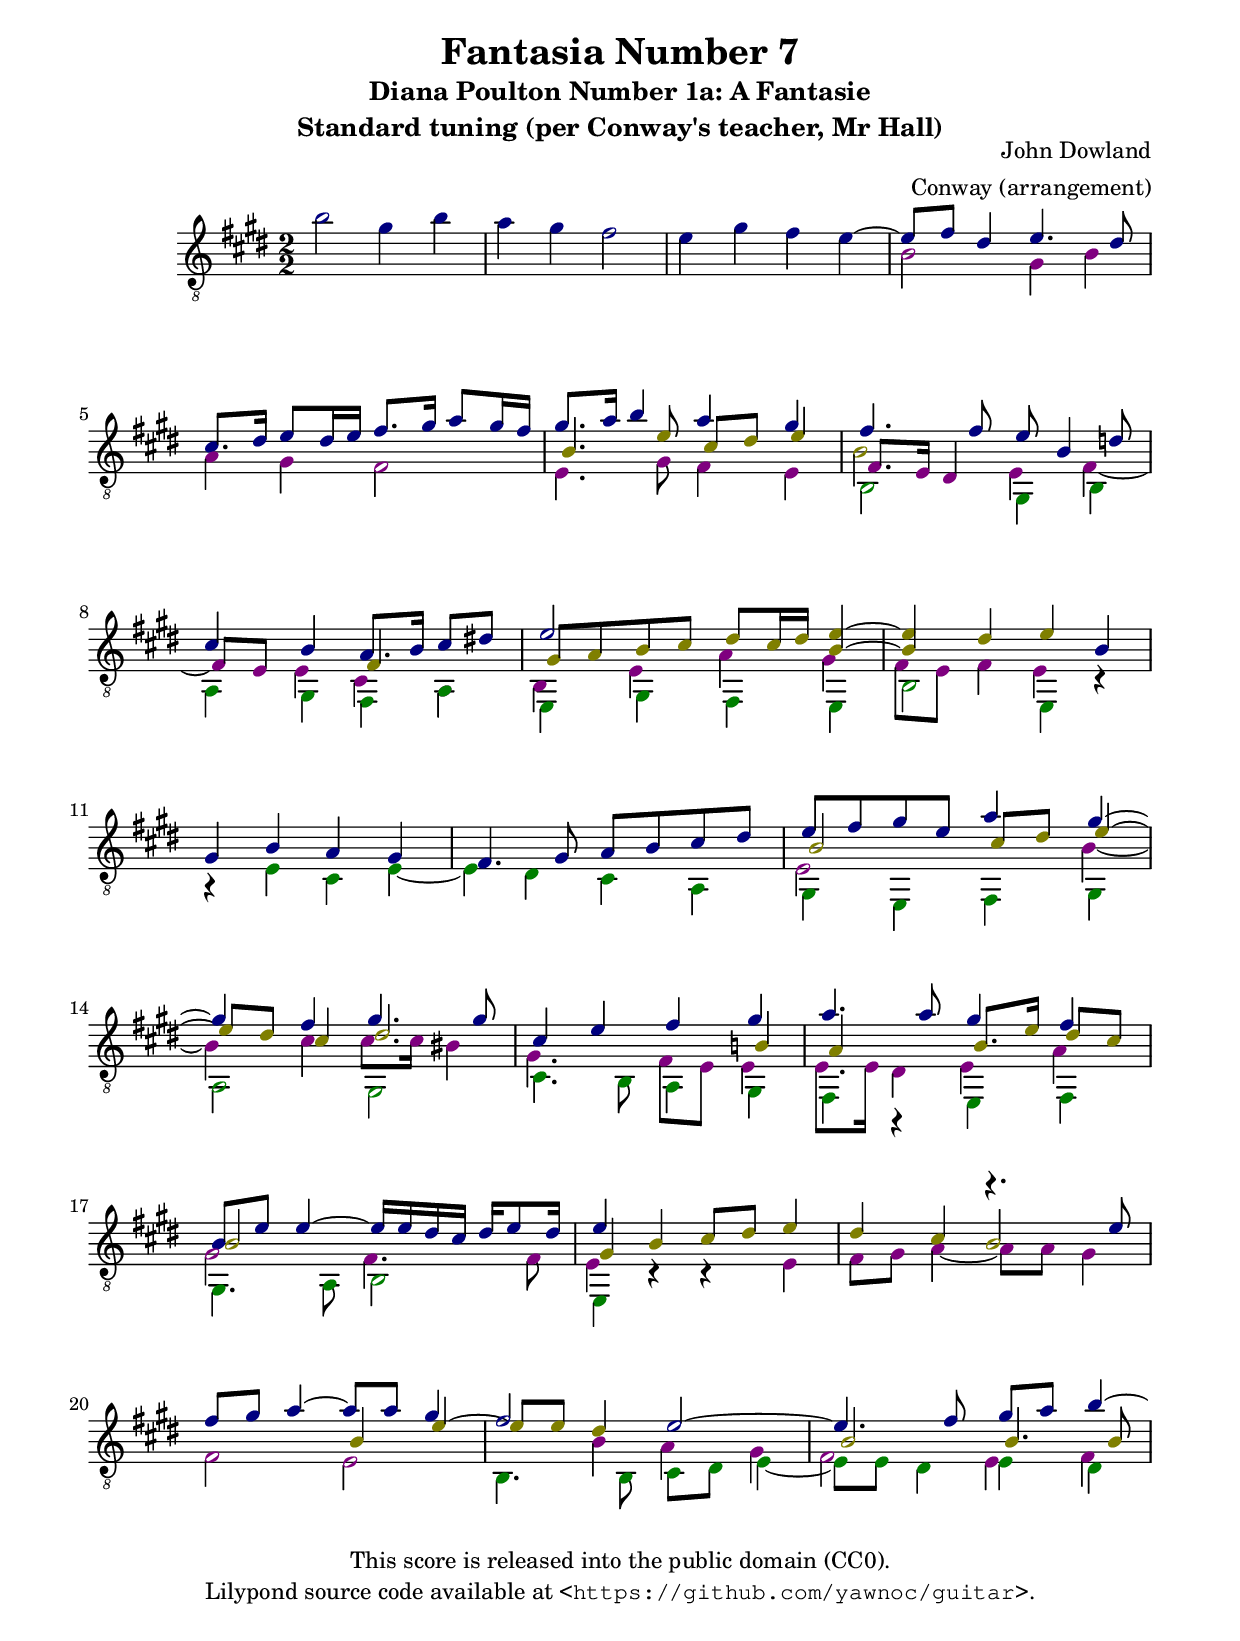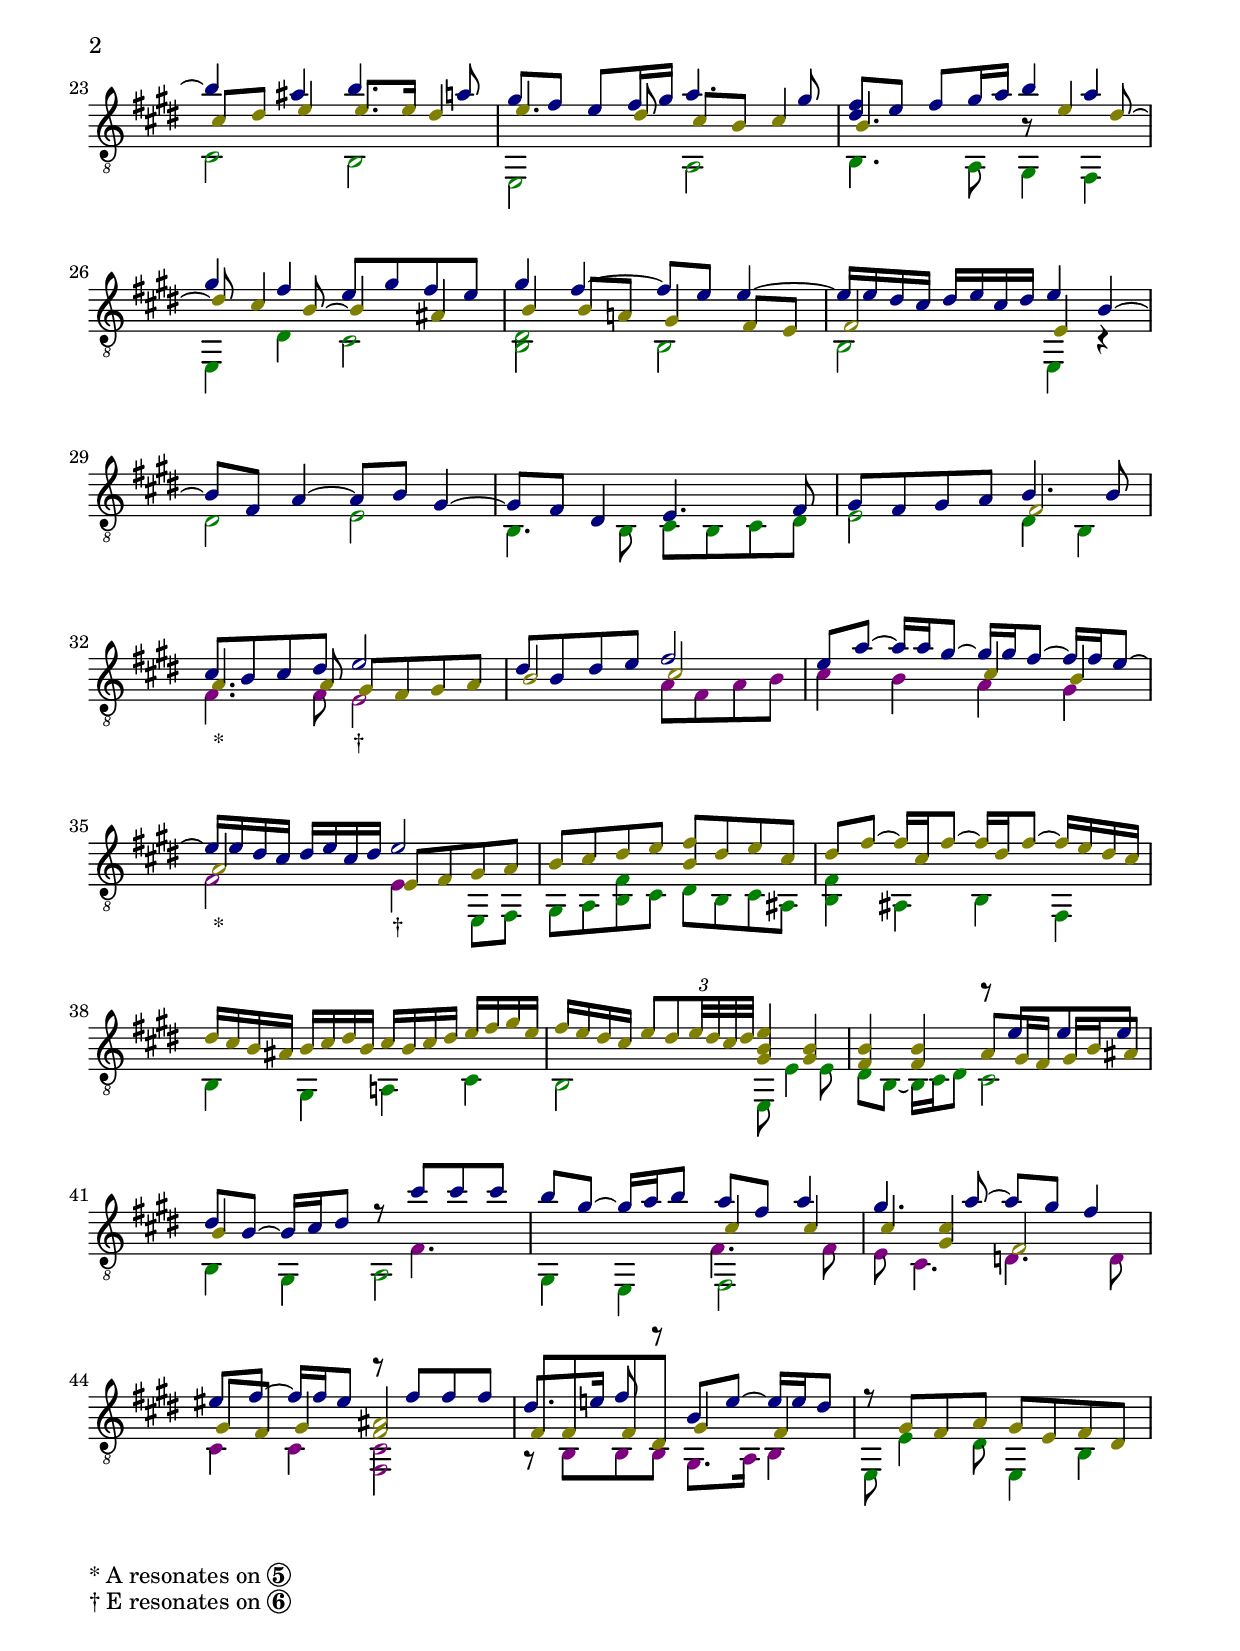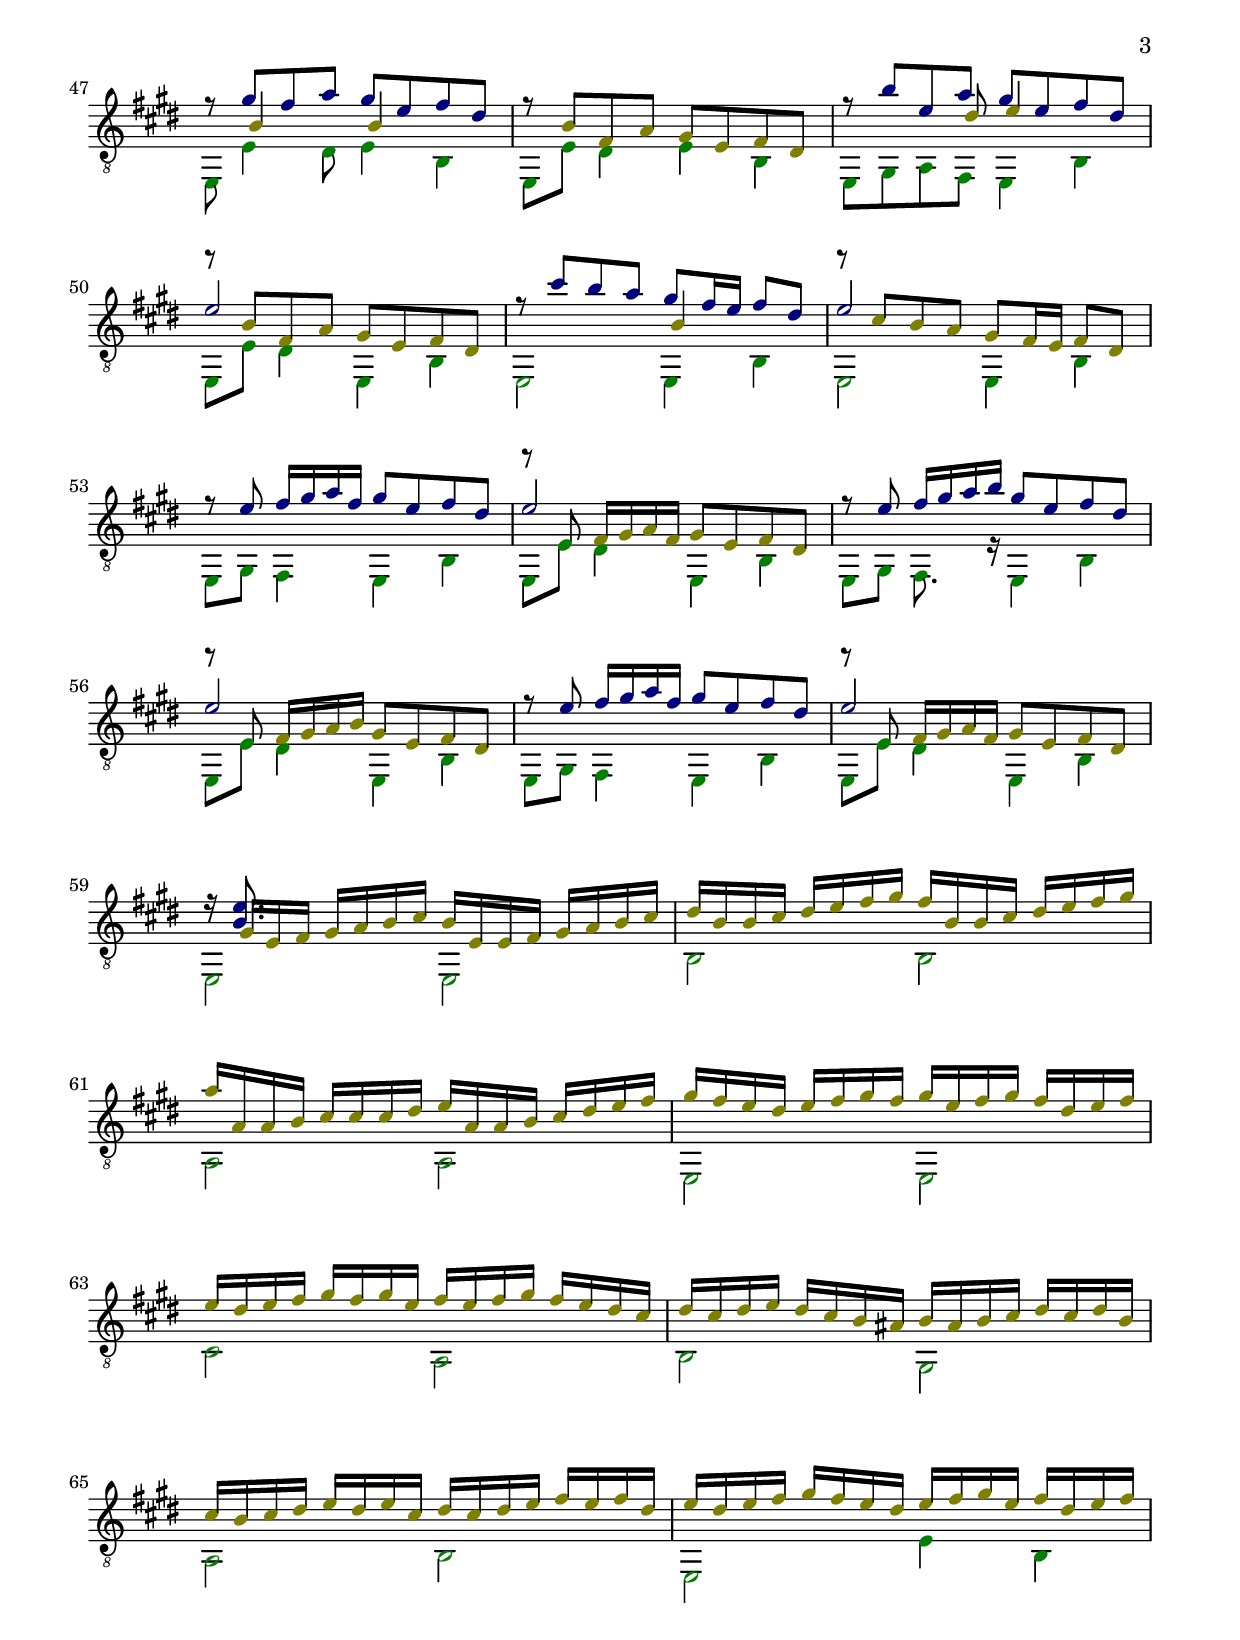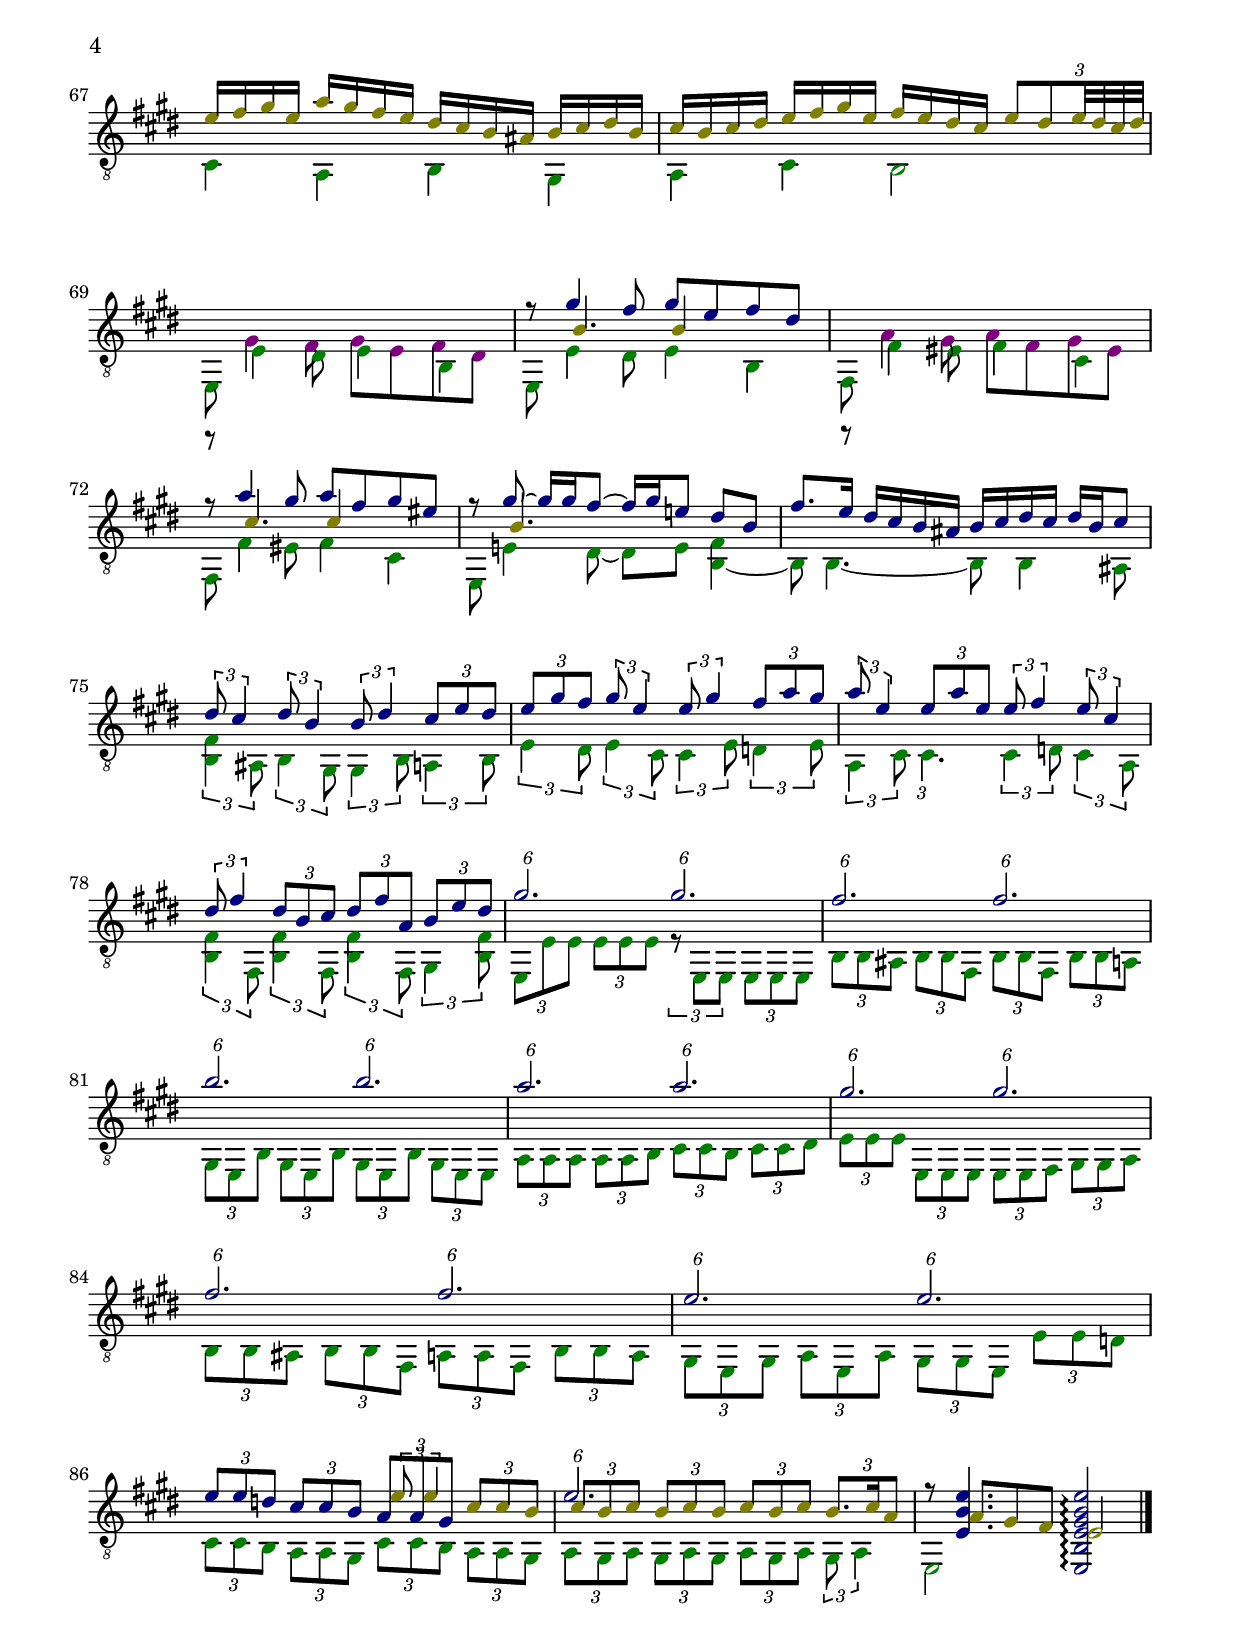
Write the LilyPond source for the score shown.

\version "2.18.2"


%%%%%%%%%%%%%%%%%%%%%%%%%%%%%%%%%%%%%%%%%%%%%%%%%%%%%%%%%%%%%%%%
% General
%%%%%%%%%%%%%%%%%%%%%%%%%%%%%%%%%%%%%%%%%%%%%%%%%%%%%%%%%%%%%%%%

\paper {
  top-margin = 1.5\cm
  left-margin = 1.5\cm
  right-margin = 1.5\cm
  bottom-margin = 1.5\cm
  ragged-last-bottom = ##f
  footnote-separator-markup = \markup { \vspace #1.5 }
}

globalSettings = {
  \accidentalStyle modern
  \compressFullBarRests
  \mergeDifferentlyHeadedOn
  \mergeDifferentlyDottedOn
  \numericTimeSignature
  \pointAndClickOff
  \override TextScript.extra-offset = #'(0 . 0.7)
  \override Score.FootnoteItem.annotation-line = ##f
}

origin-url = "https://github.com/yawnoc/guitar"

\header {
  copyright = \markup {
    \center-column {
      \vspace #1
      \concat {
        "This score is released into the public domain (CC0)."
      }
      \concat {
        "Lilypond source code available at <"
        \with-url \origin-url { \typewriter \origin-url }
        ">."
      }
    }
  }
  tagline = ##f
}

triplet = #(define-music-function
  (parser location music) (ly:music?)
  #{
    \tuplet 3/2 { $music }
  #}
)

tripletDuple = #(define-music-function
  (parser location music) (ly:music?)
  #{
    \tuplet 6/4 { $music }
  #}
)

overrideBeamedStemLengths = #(define-scheme-function
  (parser location lengths) (list?)
  #{
    \override Stem.details.beamed-lengths = $lengths
  #}
)
revertBeamedStemLengths = { \revert Stem.details.beamed-lengths }

overrideBeamVerticalPositions = #(define-scheme-function
  (parser location positions) (pair?)
  #{
    \override Beam.positions = $positions
  #}
)

%%%%%%%%%%%%%%%%%%%%%%%%%%%%%%%%%%%%%%%%%%%%%%%%%%%%%%%%%%%%%%%%
% Semantic bar lines
%%%%%%%%%%%%%%%%%%%%%%%%%%%%%%%%%%%%%%%%%%%%%%%%%%%%%%%%%%%%%%%%

barLineGoto = { \bar "||" }
barLineKeyChange = { \bar "||" }
barLineEnd = { \bar "|." }

%%%%%%%%%%%%%%%%%%%%%%%%%%%%%%%%%%%%%%%%%%%%%%%%%%%%%%%%%%%%%%%%
% Guitar notation
%%%%%%%%%%%%%%%%%%%%%%%%%%%%%%%%%%%%%%%%%%%%%%%%%%%%%%%%%%%%%%%%

stringNumbersAbove = { \set stringNumberOrientations = #'(up) }
stringNumbersBelow = { \set stringNumberOrientations = #'(down) }

fingeringAbove = { \set fingeringOrientations = #'(up) }
fingeringBelow = { \set fingeringOrientations = #'(down) }
fingeringAleft = { \set fingeringOrientations = #'(left) }
fingeringAright = { \set fingeringOrientations = #'(right) }

startGraceMusic = {
  <>(
  \override Fingering.font-size = -6
}
stopGraceMusic = {
  \revert Fingering.font-size
  <>)
}

overrideHorizontalShift = #(define-scheme-function
  (parser location distance) (number?)
  #{
    \override NoteColumn.force-hshift = $distance
  #}
)
revertHorizontalShift = { \revert NoteColumn.force-hshift }

barreSpan = #(define-music-function
  (parser location label offsetPair music)
  (string? (pair? (cons 0 0)) ly:music?)
  (let
    (
      (elements (extract-named-music music '(NoteEvent EventChord)))
    )
    (if
      (pair? elements)
      (let
        (
          (first-element (first elements))
          (last-element (last elements))
        )
        (set!
          (ly:music-property first-element 'articulations)
          (cons
            (make-music 'TextSpanEvent 'span-direction -1)
            (ly:music-property first-element 'articulations)
          )
        )
        (set!
          (ly:music-property last-element 'articulations)
          (cons
            (make-music 'TextSpanEvent 'span-direction 1)
            (ly:music-property last-element 'articulations)
          )
        )
      )
    )
  )
  #{
    \once \override TextSpanner.font-shape = #'upright
    \once \override TextSpanner.style = #'line
    \once \override TextSpanner.extra-offset = #offsetPair
    \once \override TextSpanner.bound-details = #`(
      (left
        (text . ,#{ \markup { \raise #-0.7 { #label \hspace #0.7 }} #})
        (Y . 0)
        (padding . -0.8)
        (attach-dir . -2)
      )
      (right
        (text . ,#{ \markup { \draw-line #'(0 . -1.3) } #}) ;; draw hook
        (Y . 0)
        (padding . -0.5)
        (attach-dir . 2)
      )
    )
    \once \override TextSpanner #'after-line-breaking = #(lambda (grob)
      (let*
        (
          (originalGrob (ly:grob-original grob))
          (splitGrobs (ly:spanner-broken-into originalGrob))
        )
        (if
          (and
            (>= (length splitGrobs) 2)
            (not (eq? (car (last-pair splitGrobs)) grob))
          )
          (begin
            (ly:grob-set-nested-property! grob
              '(bound-details right text)
              #{ \markup { \draw-line #'(0 . 0) } #} ;; suppress draw hook
            )
            (ly:grob-set-property! grob
              'extra-offset
              (cons
                (car offsetPair)
                (+ (cdr offsetPair) 0.7) ;; correction for suppressed hook
              )
            )
            (ly:grob-set-nested-property! grob
              '(bound-details right padding)
              #'-3 ;; increase spanner length
            )
          )
        )
      )
    )
    $music
  #}
)

barre = #(define-scheme-function
  (parser location label) (string?)
  #{
    \markup {
      \center-align {
        \hspace #0.7
        $label
      }
    }
  #}
)

nudgeNextBarre = #(define-scheme-function
  (parser location distance) (number?)
  #{
    \once \override TextScript.X-offset = $distance
  #}
)

position = #(define-scheme-function
  (parser location label) (string?)
  #{
    \markup {
      \center-align {
        \hspace #0.5
        $label
      }
    }
  #}
)

#(define-markup-command
  (markupString layout properties stringNumber) (markup?)
  (interpret-markup layout properties
    #{
      \markup \circle { \bold #stringNumber }
    #}
  )
)

#(define-markup-command
  (resonatesOn layout properties note stringNumber) (markup? markup?)
  (interpret-markup layout properties
    #{
      \markup { #note "resonates on" \markupString #stringNumber }
    #}
  )
)

%%%%%%%%%%%%%%%%%%%%%%%%%%%%%%%%%%%%%%%%%%%%%%%%%%%%%%%%%%%%%%%%
% Goto statements
%%%%%%%%%%%%%%%%%%%%%%%%%%%%%%%%%%%%%%%%%%%%%%%%%%%%%%%%%%%%%%%%

overrideGotoVisibility = {
  \once \override Score.RehearsalMark #'break-visibility = #'#(#t #t #f)
}

makeGotoMark = #(define-scheme-function
  (parser location label) (string?)
  #{
    \mark \markup { \small \italic $label }
  #}
)

simultaneousMarkSeparator = {
  \cadenzaOn
    s1073741824 % stupid, but works
  \cadenzaOff
}

coda = {
  \overrideGotoVisibility
  \mark \markup { \musicglyph #"scripts.coda" }
}

fine = {
  \overrideGotoVisibility
  \makeGotoMark Fine
}

dcAlCoda = {
  \overrideGotoVisibility
  \makeGotoMark "D.C. al Coda"
}

dcAlFine = {
  \overrideGotoVisibility
  \makeGotoMark "D.C. al Fine"
}

toCoda = {
  \overrideGotoVisibility
  \makeGotoMark "to Coda"
}



\header {
  title = "Fantasia Number 7"
  subtitle = \markup {
    \center-column {
      "Diana Poulton Number 1a: A Fantasie"
      "Standard tuning (per Conway's teacher, Mr Hall)"
    }
  }
  composer = "John Dowland"
  arranger = "Conway (arrangement)"
}


initialSignatures = {
  \clef "treble_8"
  \key e \major
  \time 2/2
  \set Timing.beamExceptions = #'()
  \set Timing.baseMoment = #(ly:make-moment 1/4)
  \set Timing.beatStructure = #'(1 1 1 1)
  \set Timing.beamExceptions = #'(
    (
      end
        .
      (
        ((1 . 8) . (4 4)) ;; quavers by fours
        ((1 . 12) . (3 3 3 3)) ;; anything shorter by beat
      )
    )
  )
}


highVoiceMusic = {
  
  \override NoteHead.color = #darkblue
  
  % Main theme high
  \barNumberCheck #1
  \relative c'' {
    \stemDown
    b2 gis4 b |
    a gis fis2 |
    e4 gis fis e~ |
    \stemUp
    e8 fis dis4 e4. dis8 |
    cis8. dis16 e8 dis16 e fis8. gis16 a8 gis16 fis |
    gis8. a16 b4 a gis |
    fis4. fis8 e8 b4 d8 |
    cis4 b a8. b16 cis8 dis |
    e2 s2 |
    s2 s4
  }
  
  % Main theme low
  \barNumberCheck #10
  \relative c' {
    b4 |
    gis b a gis |
    fis4. gis8 a b cis dis |
    e fis gis e a4 gis~ |
    gis fis gis4. gis8 |
    cis,4 e fis gis |
    a4. a8 gis4 fis |
    b,8 e e4~ e16 e dis cis dis16 e8 dis16 |
    e4
  }
  
  % Tee-tee taa high
  \barNumberCheck #18
  \relative c' {
    s4 s2 |
    s2 r4. e8 |
    fis8 gis a4~ a8 a gis4 |
    fis2 e2~ |
    e4. fis8 gis8 a b4~ |
    b ais b4. a8 |
    gis8 fis e8 fis16 gis a4. gis8 |
    <fis dis>8 e fis8 gis16 a b4 a |
    gis fis e8 gis fis e |
    gis4 fis~ fis8 e e4~ |
    e16 e dis cis dis e cis dis e4
  }
  
  % Tee-tee taa low
  \barNumberCheck #28
  \relative c' {
    b4~ |
    b8 fis a4~ a8 b gis4~ |
    gis8 fis dis4 e4. fis8 |
    gis fis gis a b4. b8 |
    cis b cis dis e2 |
    dis8 b dis e fis2 |
    e8 a~ a16 a gis8~ gis16 gis fis8~ fis16 fis e8~ |
    e16 e dis cis dis e cis dis e2 |
  }
  
  % Ascending scale
  \barNumberCheck #36
  {
    s1 * 3 |
    s2
  }
  
  % Tee-tee-tee
  \barNumberCheck #39
  \relative c' {
    s2 |
    s2 r8 e e e |
    dis b~ b16 cis dis8 r8 cis' cis cis |
    b8 gis~ gis16 a b8 a8 fis a4 |
    gis4. a8~ a gis fis4 |
    eis8 fis~ fis16 fis eis8 r8 fis fis fis |
    dis8. e16 fis8 r b,8 e~ e16 e dis8 |
  }
  
  % Majestic theme
  \barNumberCheck #46
  \relative c'' {
    s1 |
    r8 gis fis a gis e fis dis |
    s1 |
    r8 b' e, a gis e fis dis |
    e2 s2 |
    r8 cis' b a gis8 fis16 e fis8 dis |
    e2 s2 |
    r8 e fis16 gis a fis gis8 e fis dis |
    e2 s2 |
    r8 e fis16 gis a b gis8 e fis dis |
    e2 s2 |
    r8 e fis16 gis a fis gis8 e fis dis |
    e2 s2 |
  }
  
  % Scale runs
  \barNumberCheck #59
  \relative c' {
    r16 <e b>8. s4 s2 |
    s1 * 9 |
  }
  
  % Majestic interlude
  \barNumberCheck #69
  \relative c'' {
    s1 |
    r8 gis4 fis8 gis e fis dis |
    s1 |
    r8 a'4 gis8 a fis gis eis |
    r8 gis~ gis16 gis fis8~ fis16 gis e8 dis b |
    fis'8. e16 dis cis b ais
      b16 cis dis cis dis b cis8 |
  }
  
  % Triple runs
  \barNumberCheck #75
  \relative c' {
    \triplet { dis8 cis4 } \triplet { dis8 b4 }
      \triplet { b8 dis4 } \triplet { cis8 e dis } |
    \triplet { e8 gis fis } \triplet { gis8 e4 }
      \triplet { e8 gis4 } \triplet { fis8 a gis } |
    \triplet { a8 e4 } \triplet { e8 a e }
      \triplet { e8 fis4 } \triplet { e8 cis4 } |
    \triplet { dis8 fis4 } \triplet { dis8 b cis }
      \triplet { dis8 fis a, } \triplet { b e dis } |
    \tripletDuple { gis2. } \tripletDuple { gis } |
    \tripletDuple { fis } \tripletDuple { fis } |
    \tripletDuple { b } \tripletDuple { b } |
    \tripletDuple { a } \tripletDuple { a } |
    \tripletDuple { gis } \tripletDuple { gis } |
    \tripletDuple { fis } \tripletDuple { fis } |
    \tripletDuple { e } \tripletDuple { e } |
    \triplet { e8 e d } \triplet { cis cis b }
      \triplet { a a gis } s4 |
    \tripletDuple { e'2. } s2 |
  }
  
  % Finishing chords
  \barNumberCheck #88
  \relative c {
    r8 <e b' e>4.
      <e, b' e gis b e>2 \arpeggio
      \barLineEnd
  }
  
}


lowVoiceMusic = {
  
  \override NoteHead.color = #darkgreen
  
  % Main theme high
  \barNumberCheck #1
  \relative c {
    s1 * 6 |
    b2 gis4 b |
    a gis fis a |
    e gis fis e |
    b'2 e,4
  }
  
  % Main theme low
  \barNumberCheck #10
  \relative c {
    r4 |
    r4 e cis e~ |
    e dis cis a |
    gis e fis gis |
    a2 gis |
    cis4. b8 a4 gis |
    fis r e fis |
    gis4. a8 b2 |
    e,4
  }
  
  % Tee-tee taa high
  \barNumberCheck #18
  \relative c {
    s4 s4 s4 |
    s1 * 2 |
    b4. b8 cis8 dis e4~ |
    e8 e dis4 e4 dis |
    cis2 b |
    e, a |
    b4. a8 gis4 fis |
    e dis' cis2 |
    <b dis> b |
    b e,4
  }
  
  % Tee-tee taa low
  \barNumberCheck #28
  \relative c {
    r4 |
    dis2 e |
    b4. b8 cis b cis dis |
    e2 dis4 b |
    s1 * 3 |
    s2
  }
  
  % Ascending scale
  \barNumberCheck #35
  \relative c, {
    s4 e8 fis |
    gis a <b fis'> cis dis b cis ais |
    <b fis'>4 ais b fis |
    b gis a cis |
    b2
  }
  
  % Tee-tee-tee
  \barNumberCheck #39
  \relative c, {
    e8 e'4 e8 |
    dis8 b~ b16 cis dis8 cis2 |
    b4 gis a2 |
    gis4 e fis2 |
    s1 * 3 |
  }
  
  % Majestic theme
  \barNumberCheck #46
  \relative c, {
    e8 e'4 dis8 e,4 b' |
    e,8 e'4 dis8 e4 b |
    e,8 e' dis4 e b |
    e,8 gis a fis e4 b' |
    e,8 e' dis4 e, b' |
    e,2 e4 b' |
    e,2 e4 b' |
    e,8 gis fis4 e b' |
    e,8 e' dis4 e, b' |
    e,8[ gis] fis8. r16 e4 b' |
    e,8 e' dis4 e, b' |
    e,8 gis fis4 e b' |
    e,8 e' dis4 e, b' |
  }
  
  % Scale runs
  \barNumberCheck #59
  \relative c, {
    e2 e |
    b' b |
    a a |
    e e |
    cis' a |
    b gis |
    a b |
    e, e'4 b |
    cis a b gis |
    a cis b2 |
  }
  
  % Majestic interlude
  \barNumberCheck #69
  \relative c, {
    e8 e'4 dis8 e4 b |
    e,8 e'4 dis8 e4 b |
    fis8 fis'4 eis8 fis4 cis |
    fis,8 fis'4 eis8 fis4 cis |
    e,8 e'4 dis8~ dis e <b~ fis'>4 |
    b8 b4.~ b8 b4 ais8 |
  }
  
  % Triple runs
  \barNumberCheck #75
  \relative c {
    \triplet { <b fis'>4 ais8 } \triplet { b4 gis8 }
      \triplet { gis4 b8 } \triplet { a4 b8 } |
    \triplet { e4 dis8 } \triplet { e4 cis8 }
      \triplet { cis4 e8 } \triplet { d4 e8 } |
    \triplet { a,4 cis8 } \triplet { cis4. }
      \triplet { cis4 d8 } \triplet { cis4 a8 } |
    \triplet { <b fis'>4 fis8 } \triplet { <b fis'>4 fis8 }
      \triplet { <b fis'>4 fis8 } \triplet { gis4 <b fis'>8 } |
    \triplet { e,8 e' e } \triplet { e e e }
      \triplet { r e, e } \triplet { e e e } |
    \triplet { b' b ais } \triplet { b b fis }
      \triplet { b b fis } \triplet { b b a } |
    \triplet { gis e b' } \triplet { gis e b' }
      \triplet { gis e b' } \triplet { gis e e } |
    \triplet { a a a } \triplet { a a b }
      \triplet { cis cis b } \triplet { cis cis dis } |
    \triplet { e e e } \triplet { e, e e }
      \triplet { e e fis } \triplet { gis gis a } |
    \triplet { b b ais } \triplet { b b fis }
      \triplet { a a fis } \triplet { b b a } |
    \triplet { gis e gis } \triplet { a e a }
      \triplet { gis gis e } \triplet { e' e d } |
    \triplet { cis cis b } \triplet { a a gis }
      \triplet { cis cis b } \triplet { a a gis } |
    \triplet { a gis a } \triplet { gis a gis }
      \triplet { a gis a } \triplet { gis8 a4 } |
  }
  
  % Finishing chords
  \barNumberCheck #88
  \relative c, {
    e2 s2 |
  }
  
}


upperMiddleVoiceMusic = {
  
  \override NoteHead.color = #darkyellow
  
  % Main theme high
  \barNumberCheck #1
  \relative c' {
    s1 * 5 |
    b4. e8 cis8 dis e4 |
    \stemDown
    b2 s2 |
    \stemUp
    s2 fis4 s4 |
    gis8 a b cis dis8 cis16 dis <e~ b~>4 |
    <e b> dis e
  }
  
  % Main theme low
  \barNumberCheck #10
  \relative c' {
    s4 |
    s1 * 2 |
    b2 cis8 dis e4~ |
    e8 dis cis4 dis2 |
    s2 s4 b4 |
    a4 s4 b8. e16 dis8 cis |
    b2 s2 |
    gis4
  }
  
  % Tee-tee taa high
  \barNumberCheck #18
  \relative c' {
    b4 cis8 dis e4 |
    dis4 cis b2 |
    s2 b4 e~ |
    e8 e dis4 s2 |
    b2 b4. b8 |
    cis8 dis e4 e8. e16 dis4 |
    e4. dis8 cis8 b cis4 |
    b4. s8 b8\rest e4 dis8~ |
    dis8 cis4 b8~ b4 ais |
    b4 b8 a gis4 fis8 e |
    fis2 e4
  }
  
  % Tee-tee taa low
  \barNumberCheck #28
  \relative c {
    s4 |
    s1 * 2 |
    s2 fis2 |
    \footnote "*" #'(0 . -4) \markup { "*" \resonatesOn A 5 }
    a4. a8 gis fis gis a |
    b2 cis |
    s2 cis4 b |
    \footnote "*" #'(0 . -4) \markup { }
    a2
  }
  
  % Ascending scale
  \barNumberCheck #35
  \relative c {
    e8 fis gis a |
    b cis dis e <fis b,> dis e cis |
    dis fis~ fis16 cis fis8~ fis16 dis fis8~ fis16 e dis cis |
    dis cis b ais b cis dis b cis b cis dis e fis gis e |
    fis e dis cis \triplet { e8 dis e32 dis cis dis } <e b gis>4
  }
  
  % Tee-tee-tee
  \barNumberCheck #39
  \relative c' {
    <b gis>4 |
    <b fis> <b fis> a8 gis16 fis gis16 b ais8 |
    b4 s4 s2 |
    s2 cis4 cis |
    cis <cis gis> fis,2 |
    gis8 fis gis4 <ais fis>2 |
    fis8 fis fis dis gis4 fis |
  }
  
  % Majestic theme
  \barNumberCheck #46
  \relative c' {
    r8 gis fis a gis e fis dis |
    s8 b'4 s8 b4 s4 |
    r8 b8 fis a gis e fis dis |
    s4. dis'8 e4 s4 |
    r8 b8 fis a gis e fis dis |
    s2 b'4 s4 |
    r8 cis b a gis8 fis16 e fis8 dis |
    s1 |
    r8 e fis16 gis a fis gis8 e fis dis |
    s1 |
    r8 e fis16 gis a b gis8 e fis dis |
    s1 |
    r8 e fis16 gis a fis gis8 e fis dis |
  }
  
  % Scale runs
  \barNumberCheck #59
  \relative c' {
    s16 gis e fis gis a b cis
      b e, e fis gis a b cis |
    dis b b cis dis e fis gis
      fis b, b cis dis e fis gis |
    a a, a b cis cis cis dis
      e a, a b cis dis e fis |
    gis fis e dis e fis gis fis
      gis e fis gis fis dis e fis |
    e dis e fis gis fis gis e
      fis e fis gis fis e dis cis |
    dis cis dis e dis cis b ais
      b ais b cis dis cis dis b |
    cis b cis dis e dis e cis
      dis cis dis e fis e fis dis |
    e dis e fis gis fis e dis
      e fis gis e
      fis dis e fis |
    e fis gis e
      a gis fis e
      dis cis b ais
      b cis dis b |
    cis b cis dis
      e fis gis e
      fis e dis cis
      \triplet { e8 dis e32 dis cis dis } |
  }
  
  % Majestic interlude
  \barNumberCheck #69
  \relative c' {
    s1 |
    s8 b4. b4 s4 |
    s1 |
    s8 cis4. cis4 s4 |
    s8 b4. s2 |
    s1 |
  }
  
  % Triple runs
  \barNumberCheck #75
  \relative c' {
    s1 * 11 |
    s2 \triplet { e8 e4 } \triplet { cis8 cis b } |
    \triplet { cis b cis } \triplet { b cis b }
      \triplet { cis b cis } \triplet { b8. cis16 a8 } |
  }
  
  % Finishing chords
  \barNumberCheck #88
  \relative c' {
    s8 a gis fis e2 |
  }
  
}


lowerMiddleVoiceMusic = {
  
  \override NoteHead.color = #darkmagenta
  
  % Main theme high
  \barNumberCheck #1
  \relative c' {
    s1 * 3 |
    b2 gis4 b |
    a gis fis2 |
    e4. gis8 fis4 e |
    \stemUp
    \overrideBeamedStemLengths #'(1)
    fis8. e16 dis4 \stemDown e4 fis~ |
    \stemUp
    fis8 e \stemDown e4 cis4 \once \overrideHorizontalShift #0 a |
    b e a gis |
    fis8 e fis4 e
  }
  
  % Main theme low
  \barNumberCheck #10
  \relative c {
    s4 |
    s1 * 2 |
    e2 s4 b'4~ |
    b cis cis8. cis16 bis4 |
    gis4. s8 fis8 e e4 |
    e8. e16 dis4 e4 a |
    gis2 fis4. fis8 |
    e4
  }
  
  % Tee-tee taa high
  \barNumberCheck #18
  \relative c {
    r4 r e |
    fis8 gis a4~ a8 a gis4 |
    fis2 e |
    s4 b' a gis |
    fis2 e4 fis |
    s1 * 5 |
    s2 s4
  }
  
  % Tee-tee taa low
  \barNumberCheck #28
  \relative c {
    s4 |
    s1 * 3 |
    fis4. fis8
      \footnote "†" #'(0 . -2.5) \markup { "†" \resonatesOn E 6 }
      e2 |
    s2 a8 fis a b |
    cis4 b a gis |
    fis2
      \footnote "†" #'(0 . -2.5) \markup { }
      e4
  }
  
  % Ascending scale
  \barNumberCheck #35
  {
    s4 |
    s1 * 3 |
    s2
  }
  
  % Tee-tee-tee
  \barNumberCheck #39
  \relative c {
    s2 |
    s1 |
    s2 s8 fis4. |
    s2 fis4. fis8 |
    e8 cis4. d4. d8 |
    cis4 cis <cis fis,>2 |
    r8 b b b gis8. a16 b4 |
  }
  
  % Majestic theme
  \barNumberCheck #46
  {
    s1 * 13 |
  }
  
  % Scale runs
  \barNumberCheck #59
  {
    s1 * 10 |
  }
  
  % Majestic interlude
  \barNumberCheck #69
  \relative c' {
    r8 gis4 fis8 gis e fis dis |
    s1 |
    r8 a'4 gis8 a fis gis eis |
    s1 * 3 |
  }
  
}


allMusic = {
  \new Staff \with {
    midiInstrument = #"acoustic guitar (nylon)"
  }
  \globalSettings
  \initialSignatures
  <<
    << \highVoiceMusic >>
      \\
    << \lowVoiceMusic >>
      \\
    << \upperMiddleVoiceMusic >>
      \\
    << \lowerMiddleVoiceMusic >>
  >>
}


\score {
  \allMusic
}

\score {
  \allMusic
  \midi { }
}
